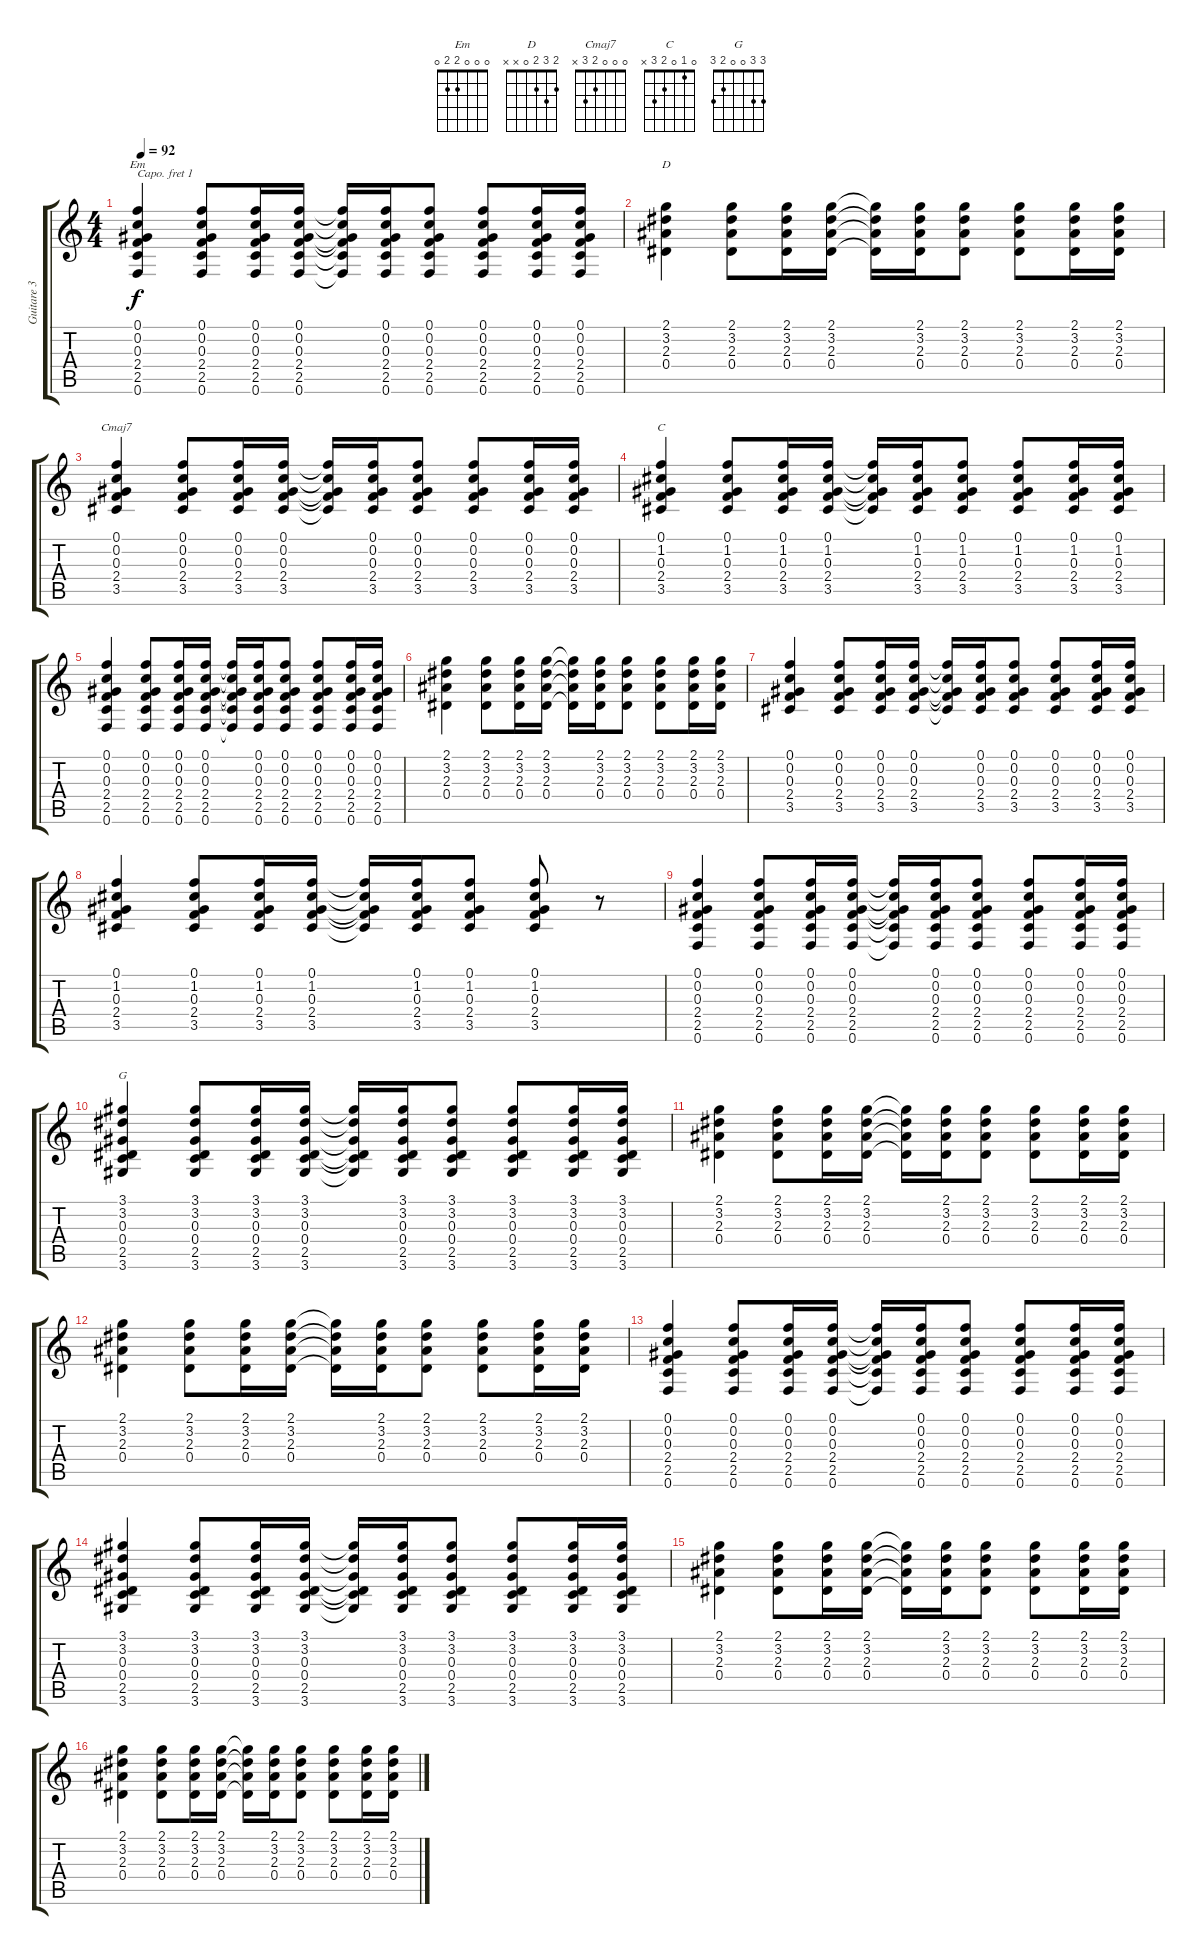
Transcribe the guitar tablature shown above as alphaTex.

\track ("Guitare 3" "Guitare 3") {instrument acousticguitarsteel}
\staff {score tabs}
\capo 1
\tuning (E4 B3 G3 D3 A2 E2) {hide}
\chord ("Em" 0 0 0 2 2 0)
\chord ("D" 2 3 2 0 x x)
\chord ("Cmaj7" 0 0 0 2 3 x)
\chord ("C" 0 1 0 2 3 x)
\chord ("G" 3 3 0 0 2 3)
\ts (4 4)
\tempo 92
\clef g2
\ks c
(0.1 0.2 0.3 2.4 2.5 0.6).4{ch "Em" dy f} (0.1 0.2 0.3 2.4 2.5 0.6).8 (0.1 0.2 0.3 2.4 2.5 0.6).16 (0.1 0.2 0.3 2.4 2.5 0.6).16 (0.1{t} 0.2{t} 0.3{t} 2.4{t} 2.5{t} 0.6{t}).16 (0.1 0.2 0.3 2.4 2.5 0.6).16 (0.1 0.2 0.3 2.4 2.5 0.6).8 (0.1 0.2 0.3 2.4 2.5 0.6).8 (0.1 0.2 0.3 2.4 2.5 0.6).16 (0.1 0.2 0.3 2.4 2.5 0.6).16 |
(2.1 3.2 2.3 0.4).4{ch "D"} (2.1 3.2 2.3 0.4).8 (2.1 3.2 2.3 0.4).16 (2.1 3.2 2.3 0.4).16 (2.1{t} 3.2{t} 2.3{t} 0.4{t}).16 (2.1 3.2 2.3 0.4).16 (2.1 3.2 2.3 0.4).8 (2.1 3.2 2.3 0.4).8 (2.1 3.2 2.3 0.4).16 (2.1 3.2 2.3 0.4).16 |
(0.1 0.2 0.3 2.4 3.5).4{ch "Cmaj7"} (0.1 0.2 0.3 2.4 3.5).8 (0.1 0.2 0.3 2.4 3.5).16 (0.1 0.2 0.3 2.4 3.5).16 (0.1{t} 0.2{t} 0.3{t} 2.4{t} 3.5{t}).16 (0.1 0.2 0.3 2.4 3.5).16 (0.1 0.2 0.3 2.4 3.5).8 (0.1 0.2 0.3 2.4 3.5).8 (0.1 0.2 0.3 2.4 3.5).16 (0.1 0.2 0.3 2.4 3.5).16 |
(0.1 1.2 0.3 2.4 3.5).4{ch "C"} (0.1 1.2 0.3 2.4 3.5).8 (0.1 1.2 0.3 2.4 3.5).16 (0.1 1.2 0.3 2.4 3.5).16 (0.1{t} 1.2{t} 0.3{t} 2.4{t} 3.5{t}).16 (0.1 1.2 0.3 2.4 3.5).16 (0.1 1.2 0.3 2.4 3.5).8 (0.1 1.2 0.3 2.4 3.5).8 (0.1 1.2 0.3 2.4 3.5).16 (0.1 1.2 0.3 2.4 3.5).16 |
(0.1 0.2 0.3 2.4 2.5 0.6).4 (0.1 0.2 0.3 2.4 2.5 0.6).8 (0.1 0.2 0.3 2.4 2.5 0.6).16 (0.1 0.2 0.3 2.4 2.5 0.6).16 (0.1{t} 0.2{t} 0.3{t} 2.4{t} 2.5{t} 0.6{t}).16 (0.1 0.2 0.3 2.4 2.5 0.6).16 (0.1 0.2 0.3 2.4 2.5 0.6).8 (0.1 0.2 0.3 2.4 2.5 0.6).8 (0.1 0.2 0.3 2.4 2.5 0.6).16 (0.1 0.2 0.3 2.4 2.5 0.6).16 |
(2.1 3.2 2.3 0.4).4 (2.1 3.2 2.3 0.4).8 (2.1 3.2 2.3 0.4).16 (2.1 3.2 2.3 0.4).16 (2.1{t} 3.2{t} 2.3{t} 0.4{t}).16 (2.1 3.2 2.3 0.4).16 (2.1 3.2 2.3 0.4).8 (2.1 3.2 2.3 0.4).8 (2.1 3.2 2.3 0.4).16 (2.1 3.2 2.3 0.4).16 |
(0.1 0.2 0.3 2.4 3.5).4 (0.1 0.2 0.3 2.4 3.5).8 (0.1 0.2 0.3 2.4 3.5).16 (0.1 0.2 0.3 2.4 3.5).16 (0.1{t} 0.2{t} 0.3{t} 2.4{t} 3.5{t}).16 (0.1 0.2 0.3 2.4 3.5).16 (0.1 0.2 0.3 2.4 3.5).8 (0.1 0.2 0.3 2.4 3.5).8 (0.1 0.2 0.3 2.4 3.5).16 (0.1 0.2 0.3 2.4 3.5).16 |
(0.1 1.2 0.3 2.4 3.5).4 (0.1 1.2 0.3 2.4 3.5).8 (0.1 1.2 0.3 2.4 3.5).16 (0.1 1.2 0.3 2.4 3.5).16 (0.1{t} 1.2{t} 0.3{t} 2.4{t} 3.5{t}).16 (0.1 1.2 0.3 2.4 3.5).16 (0.1 1.2 0.3 2.4 3.5).8 (0.1 1.2 0.3 2.4 3.5).8 r.8 |
(0.1 0.2 0.3 2.4 2.5 0.6).4 (0.1 0.2 0.3 2.4 2.5 0.6).8 (0.1 0.2 0.3 2.4 2.5 0.6).16 (0.1 0.2 0.3 2.4 2.5 0.6).16 (0.1{t} 0.2{t} 0.3{t} 2.4{t} 2.5{t} 0.6{t}).16 (0.1 0.2 0.3 2.4 2.5 0.6).16 (0.1 0.2 0.3 2.4 2.5 0.6).8 (0.1 0.2 0.3 2.4 2.5 0.6).8 (0.1 0.2 0.3 2.4 2.5 0.6).16 (0.1 0.2 0.3 2.4 2.5 0.6).16 |
(3.1 3.2 0.3 0.4 2.5 3.6).4{ch "G"} (3.1 3.2 0.3 0.4 2.5 3.6).8 (3.1 3.2 0.3 0.4 2.5 3.6).16 (3.1 3.2 0.3 0.4 2.5 3.6).16 (3.1{t} 3.2{t} 0.3{t} 0.4{t} 2.5{t} 3.6{t}).16 (3.1 3.2 0.3 0.4 2.5 3.6).16 (3.1 3.2 0.3 0.4 2.5 3.6).8 (3.1 3.2 0.3 0.4 2.5 3.6).8 (3.1 3.2 0.3 0.4 2.5 3.6).16 (3.1 3.2 0.3 0.4 2.5 3.6).16 |
(2.1 3.2 2.3 0.4).4 (2.1 3.2 2.3 0.4).8 (2.1 3.2 2.3 0.4).16 (2.1 3.2 2.3 0.4).16 (2.1{t} 3.2{t} 2.3{t} 0.4{t}).16 (2.1 3.2 2.3 0.4).16 (2.1 3.2 2.3 0.4).8 (2.1 3.2 2.3 0.4).8 (2.1 3.2 2.3 0.4).16 (2.1 3.2 2.3 0.4).16 |
(2.1 3.2 2.3 0.4).4 (2.1 3.2 2.3 0.4).8 (2.1 3.2 2.3 0.4).16 (2.1 3.2 2.3 0.4).16 (2.1{t} 3.2{t} 2.3{t} 0.4{t}).16 (2.1 3.2 2.3 0.4).16 (2.1 3.2 2.3 0.4).8 (2.1 3.2 2.3 0.4).8 (2.1 3.2 2.3 0.4).16 (2.1 3.2 2.3 0.4).16 |
(0.1 0.2 0.3 2.4 2.5 0.6).4 (0.1 0.2 0.3 2.4 2.5 0.6).8 (0.1 0.2 0.3 2.4 2.5 0.6).16 (0.1 0.2 0.3 2.4 2.5 0.6).16 (0.1{t} 0.2{t} 0.3{t} 2.4{t} 2.5{t} 0.6{t}).16 (0.1 0.2 0.3 2.4 2.5 0.6).16 (0.1 0.2 0.3 2.4 2.5 0.6).8 (0.1 0.2 0.3 2.4 2.5 0.6).8 (0.1 0.2 0.3 2.4 2.5 0.6).16 (0.1 0.2 0.3 2.4 2.5 0.6).16 |
(3.1 3.2 0.3 0.4 2.5 3.6).4 (3.1 3.2 0.3 0.4 2.5 3.6).8 (3.1 3.2 0.3 0.4 2.5 3.6).16 (3.1 3.2 0.3 0.4 2.5 3.6).16 (3.1{t} 3.2{t} 0.3{t} 0.4{t} 2.5{t} 3.6{t}).16 (3.1 3.2 0.3 0.4 2.5 3.6).16 (3.1 3.2 0.3 0.4 2.5 3.6).8 (3.1 3.2 0.3 0.4 2.5 3.6).8 (3.1 3.2 0.3 0.4 2.5 3.6).16 (3.1 3.2 0.3 0.4 2.5 3.6).16 |
(2.1 3.2 2.3 0.4).4 (2.1 3.2 2.3 0.4).8 (2.1 3.2 2.3 0.4).16 (2.1 3.2 2.3 0.4).16 (2.1{t} 3.2{t} 2.3{t} 0.4{t}).16 (2.1 3.2 2.3 0.4).16 (2.1 3.2 2.3 0.4).8 (2.1 3.2 2.3 0.4).8 (2.1 3.2 2.3 0.4).16 (2.1 3.2 2.3 0.4).16 |
(2.1 3.2 2.3 0.4).4 (2.1 3.2 2.3 0.4).8 (2.1 3.2 2.3 0.4).16 (2.1 3.2 2.3 0.4).16 (2.1{t} 3.2{t} 2.3{t} 0.4{t}).16 (2.1 3.2 2.3 0.4).16 (2.1 3.2 2.3 0.4).8 (2.1 3.2 2.3 0.4).8 (2.1 3.2 2.3 0.4).16 (2.1 3.2 2.3 0.4).16
